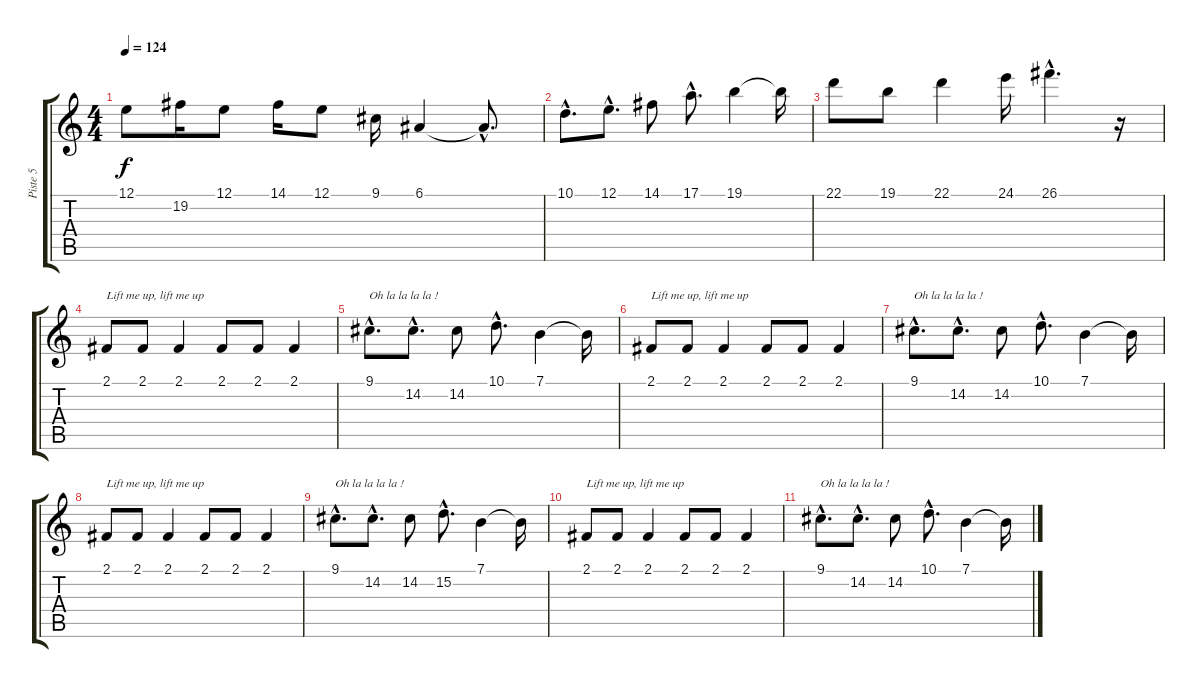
\track ("Piste 5" "Piste 5") {instrument tuba}
\staff {score tabs}
\tuning (E4 B3 G3 D3 A2 E2) {hide}
\ts (4 4)
\tempo 124
\clef g2
\ks c
12.1.8{dy f} 19.2.16 12.1.8 14.1.16 12.1.8 9.1.16 6.1.4 6.1{hac t}.8{d} |
10.1{hac}.8{d} 12.1{hac}.8{d} 14.1.8 17.1{hac}.8{d} 19.1.4 19.1{t}.16 |
22.1.8 19.1.8 22.1.4 24.1.16 26.1{hac}.4{d} r.16 |
2.1.8{txt "Lift me up, lift me up"} 2.1.8 2.1.4 2.1.8 2.1.8 2.1.4 |
9.1{hac}.8{d txt "Oh la la la la !"} 14.2{hac}.8{d} 14.2.8 10.1{hac}.8{d} 7.1.4 7.1{t}.16 |
2.1.8{txt "Lift me up, lift me up"} 2.1.8 2.1.4 2.1.8 2.1.8 2.1.4 |
9.1{hac}.8{d txt "Oh la la la la !"} 14.2{hac}.8{d} 14.2.8 10.1{hac}.8{d} 7.1.4 7.1{t}.16 |
2.1.8{txt "Lift me up, lift me up"} 2.1.8 2.1.4 2.1.8 2.1.8 2.1.4 |
9.1{hac}.8{d txt "Oh la la la la !"} 14.2{hac}.8{d} 14.2.8 15.2{hac}.8{d} 7.1.4 7.1{t}.16 |
2.1.8{txt "Lift me up, lift me up"} 2.1.8 2.1.4 2.1.8 2.1.8 2.1.4 |
9.1{hac}.8{d txt "Oh la la la la !"} 14.2{hac}.8{d} 14.2.8 10.1{hac}.8{d} 7.1.4 7.1{t}.16
